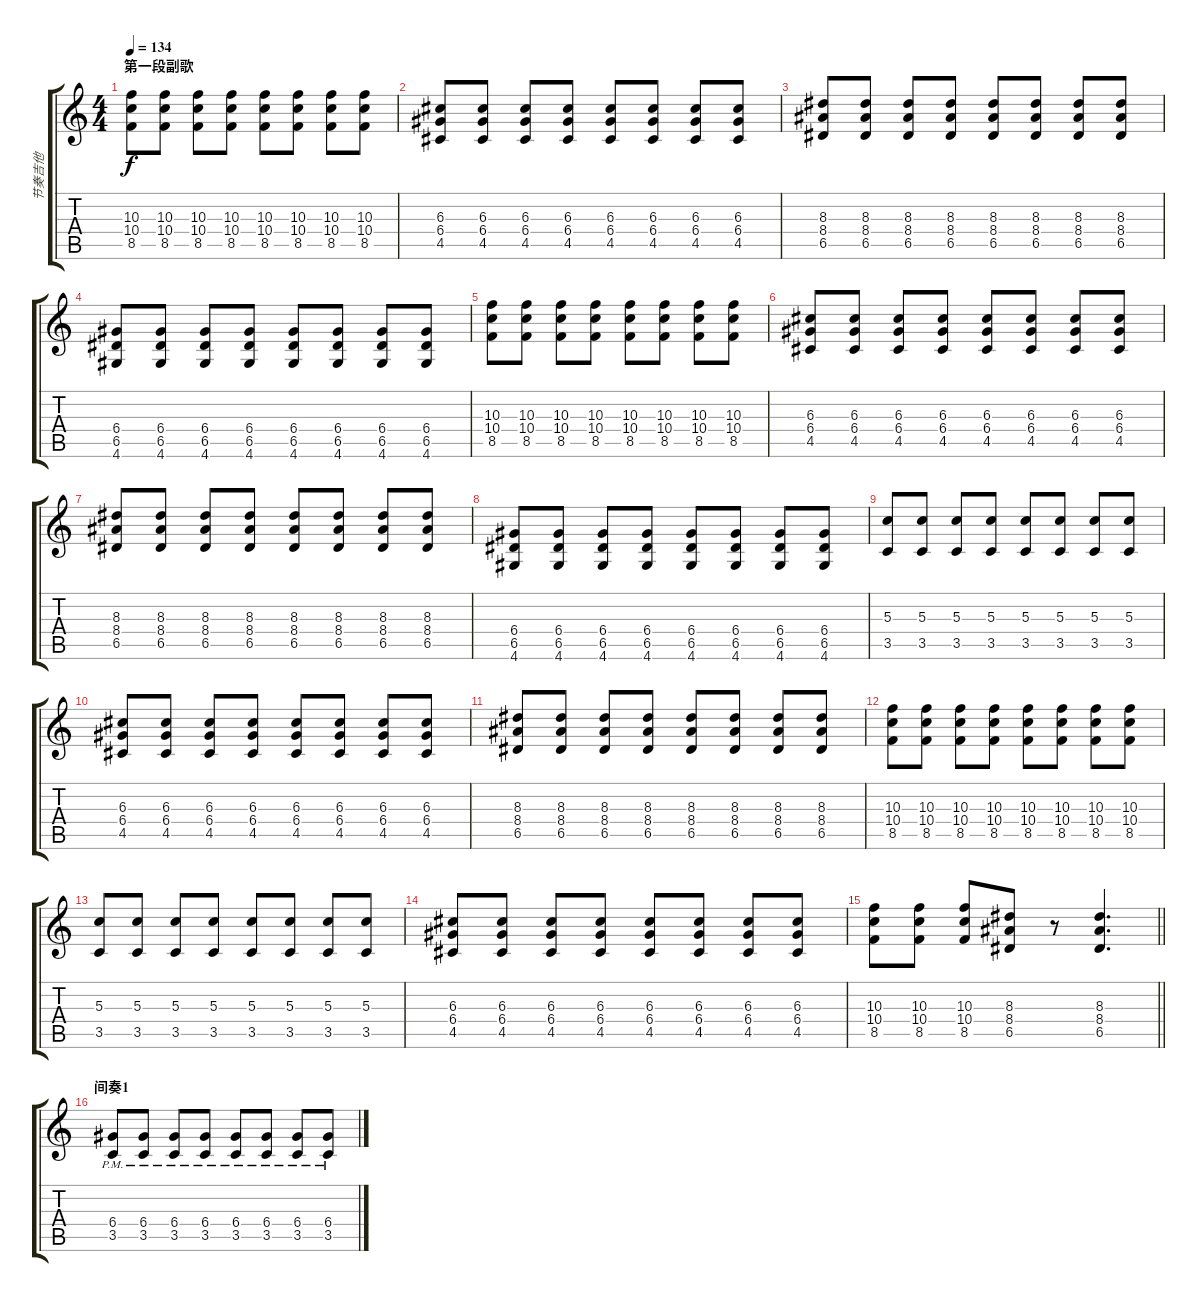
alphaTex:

\track ("节奏吉他" "节奏吉他") {instrument electricguitarmuted}
\staff {score tabs}
\tuning (E4 B3 G3 D3 A2 E2) {hide}
\ts (4 4)
\section ("" "第一段副歌")
\tempo 134
\clef g2
\ks c
(10.3 10.4 8.5).8{dy f} (10.3 10.4 8.5).8 (10.3 10.4 8.5).8 (10.3 10.4 8.5).8 (10.3 10.4 8.5).8 (10.3 10.4 8.5).8 (10.3 10.4 8.5).8 (10.3 10.4 8.5).8 |
(6.3 6.4 4.5).8 (6.3 6.4 4.5).8 (6.3 6.4 4.5).8 (6.3 6.4 4.5).8 (6.3 6.4 4.5).8 (6.3 6.4 4.5).8 (6.3 6.4 4.5).8 (6.3 6.4 4.5).8 |
(8.3 8.4 6.5).8 (8.3 8.4 6.5).8 (8.3 8.4 6.5).8 (8.3 8.4 6.5).8 (8.3 8.4 6.5).8 (8.3 8.4 6.5).8 (8.3 8.4 6.5).8 (8.3 8.4 6.5).8 |
(6.4 6.5 4.6).8 (6.4 6.5 4.6).8 (6.4 6.5 4.6).8 (6.4 6.5 4.6).8 (6.4 6.5 4.6).8 (6.4 6.5 4.6).8 (6.4 6.5 4.6).8 (6.4 6.5 4.6).8 |
(10.3 10.4 8.5).8 (10.3 10.4 8.5).8 (10.3 10.4 8.5).8 (10.3 10.4 8.5).8 (10.3 10.4 8.5).8 (10.3 10.4 8.5).8 (10.3 10.4 8.5).8 (10.3 10.4 8.5).8 |
(6.3 6.4 4.5).8 (6.3 6.4 4.5).8 (6.3 6.4 4.5).8 (6.3 6.4 4.5).8 (6.3 6.4 4.5).8 (6.3 6.4 4.5).8 (6.3 6.4 4.5).8 (6.3 6.4 4.5).8 |
(8.3 8.4 6.5).8 (8.3 8.4 6.5).8 (8.3 8.4 6.5).8 (8.3 8.4 6.5).8 (8.3 8.4 6.5).8 (8.3 8.4 6.5).8 (8.3 8.4 6.5).8 (8.3 8.4 6.5).8 |
(6.4 6.5 4.6).8 (6.4 6.5 4.6).8 (6.4 6.5 4.6).8 (6.4 6.5 4.6).8 (6.4 6.5 4.6).8 (6.4 6.5 4.6).8 (6.4 6.5 4.6).8 (6.4 6.5 4.6).8 |
(5.3 3.5).8 (5.3 3.5).8 (5.3 3.5).8 (5.3 3.5).8 (5.3 3.5).8 (5.3 3.5).8 (5.3 3.5).8 (5.3 3.5).8 |
(6.3 6.4 4.5).8 (6.3 6.4 4.5).8 (6.3 6.4 4.5).8 (6.3 6.4 4.5).8 (6.3 6.4 4.5).8 (6.3 6.4 4.5).8 (6.3 6.4 4.5).8 (6.3 6.4 4.5).8 |
(8.3 8.4 6.5).8 (8.3 8.4 6.5).8 (8.3 8.4 6.5).8 (8.3 8.4 6.5).8 (8.3 8.4 6.5).8 (8.3 8.4 6.5).8 (8.3 8.4 6.5).8 (8.3 8.4 6.5).8 |
(10.3 10.4 8.5).8 (10.3 10.4 8.5).8 (10.3 10.4 8.5).8 (10.3 10.4 8.5).8 (10.3 10.4 8.5).8 (10.3 10.4 8.5).8 (10.3 10.4 8.5).8 (10.3 10.4 8.5).8 |
(5.3 3.5).8 (5.3 3.5).8 (5.3 3.5).8 (5.3 3.5).8 (5.3 3.5).8 (5.3 3.5).8 (5.3 3.5).8 (5.3 3.5).8 |
(6.3 6.4 4.5).8 (6.3 6.4 4.5).8 (6.3 6.4 4.5).8 (6.3 6.4 4.5).8 (6.3 6.4 4.5).8 (6.3 6.4 4.5).8 (6.3 6.4 4.5).8 (6.3 6.4 4.5).8 |
\barLineRight lightlight
(10.3 10.4 8.5).8 (10.3 10.4 8.5).8 (10.3 10.4 8.5).8 (8.3 8.4 6.5).8 r.8 (8.3 8.4 6.5).4{d} |
\section ("" "间奏1")
(6.4{pm} 3.5{pm}).8 (6.4{pm} 3.5{pm}).8 (6.4{pm} 3.5{pm}).8 (6.4{pm} 3.5{pm}).8 (6.4{pm} 3.5{pm}).8 (6.4{pm} 3.5{pm}).8 (6.4{pm} 3.5{pm}).8 (6.4{pm} 3.5{pm}).8
